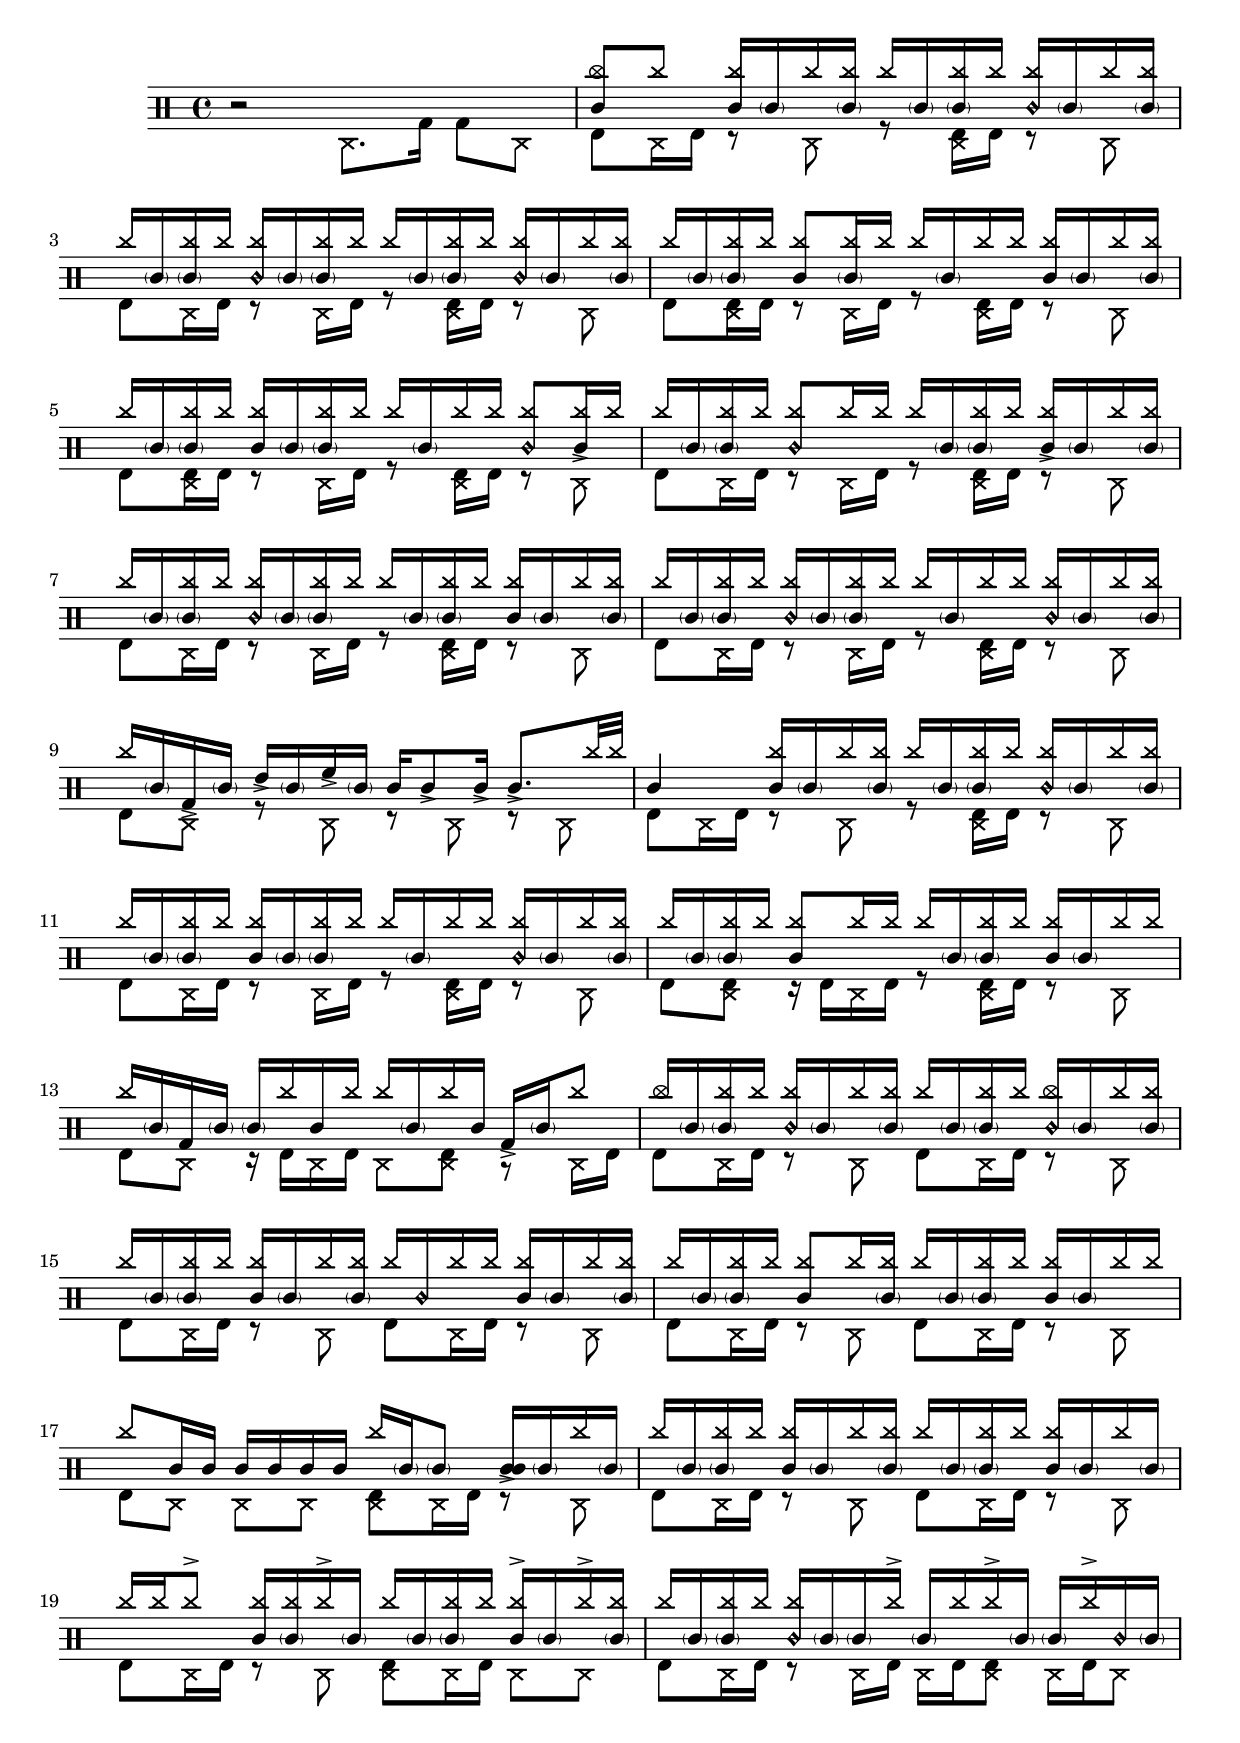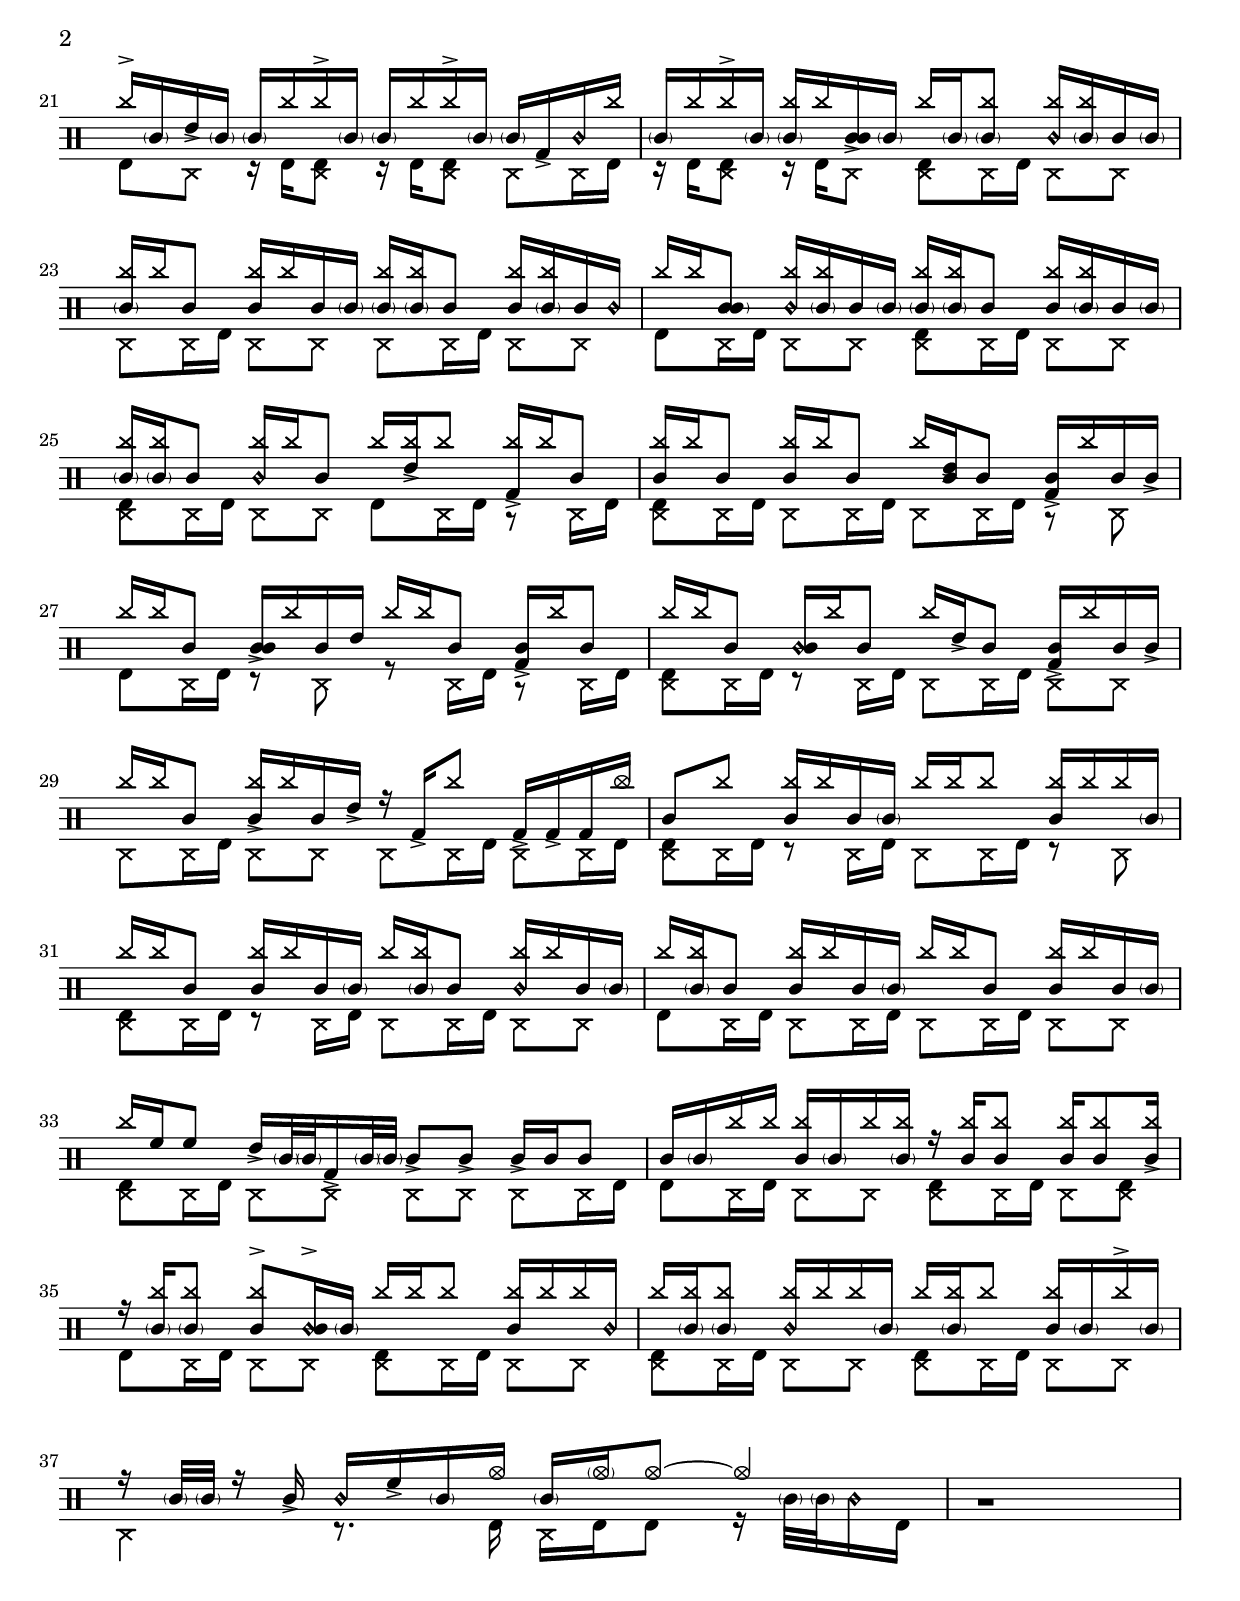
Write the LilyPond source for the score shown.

\version "2.20.0"
\include "../../0_drum_style_perso.ly"

up = \drummode {

  \override Script.Y-offset = #'-1.0

  % Mesure 1 
  s s s s

  % Mesure 2
  <cyms cymc>8 cymr
  <sn cymr>16 \parenthesize sn cymr16 <\parenthesize sn cymr>
  cymr \parenthesize sn < \parenthesize sn cymr>16 cymr
  <cymr ss> \parenthesize sn cymr16 <\parenthesize sn cymr>

  % Mesure 3
  cymr \parenthesize sn < \parenthesize sn cymr>16 cymr
  <cymr ss> \parenthesize sn < \parenthesize sn cymr>16 cymr
  cymr \parenthesize sn < \parenthesize sn cymr>16 cymr
  <cymr ss> \parenthesize sn cymr16 <\parenthesize sn cymr>

  % Mesure 4
  cymr \parenthesize sn < \parenthesize sn cymr>16 cymr
  <sn cymr>8 < \parenthesize sn cymr>16 cymr
  cymr \parenthesize sn cymr16 cymr
  <sn cymr>16 \parenthesize sn cymr16 <\parenthesize sn cymr>

  % Mesure 5
  cymr \parenthesize sn < \parenthesize sn cymr>16 cymr
  <sn cymr> \parenthesize sn < \parenthesize sn cymr>16 cymr
  cymr \parenthesize sn cymr16 cymr
  <ss cymr>8 <sn cymr>16_> cymr

  % Mesure 6
  cymr \parenthesize sn <cymr \parenthesize sn>16 cymr
   <ss cymr>8 cymr16 cymr
  cymr \parenthesize sn < \parenthesize sn cymr>16 cymr
  <sn-> cymr>16_> \parenthesize sn cymr16 <\parenthesize sn cymr>
  
  % Mesure 7
  cymr \parenthesize sn < \parenthesize sn cymr>16 cymr
  <cymr ss> \parenthesize sn < \parenthesize sn cymr>16 cymr
  cymr \parenthesize sn < \parenthesize sn cymr>16 cymr
  <sn cymr>16 \parenthesize sn cymr16 <\parenthesize sn cymr>

  % Mesure 8
  cymr \parenthesize sn < \parenthesize sn cymr>16 cymr
  <cymr ss> \parenthesize sn < \parenthesize sn cymr>16 cymr
  cymr \parenthesize sn cymr16 cymr
  <ss cymr>16 \parenthesize sn cymr16 <\parenthesize sn cymr>

  % Mesure 9
  cymr16 \parenthesize sn \once \override Script.Y-offset = #'-2.5 tomfl-> \parenthesize sn
  \once \override Script.Y-offset = #'0.0 tomml-> \parenthesize sn \once \override Script.Y-offset = #'0.5 tomh-> \parenthesize sn
  sn sn8-> sn16->
  sn8.-> cymr32 cymr

  % Mesure 10
  cyms4
  <sn cymr>16 \parenthesize sn cymr16 <\parenthesize sn cymr>
  cymr \parenthesize sn < \parenthesize sn cymr>16 cymr
  <ss cymr>16 \parenthesize sn cymr16 <\parenthesize sn cymr>

  % Mesure 11
  cymr \parenthesize sn < \parenthesize sn cymr>16 cymr
  <sn cymr> \parenthesize sn < \parenthesize sn cymr>16 cymr
  cymr \parenthesize sn cymr16 cymr
  <ss cymr>16 \parenthesize sn cymr16 <\parenthesize sn cymr>

  % Mesure 12
  cymr \parenthesize sn < \parenthesize sn cymr>16 cymr
  <sn cymr>8 cymr16 cymr
  cymr \parenthesize sn < \parenthesize sn cymr>16 cymr
  <sn cymr>16 \parenthesize sn cymr16 cymr

  % Mesure 13
  cymr16 \parenthesize sn tomfl \parenthesize sn
  \parenthesize sn cymr sn cymr
  cymr \parenthesize sn cymr sn   
  \once \override Script.Y-offset = #'-2.5 tomfl_> \parenthesize sn cymr8

  % Mesure 14
  cymc16 \parenthesize sn < \parenthesize sn cymr> cymr
  <ss cymr>16 \parenthesize sn cymr16 <\parenthesize sn cymr>
  cymr \parenthesize sn < \parenthesize sn cymr>16 cymr
  <cymc ss> \parenthesize sn cymr16 <\parenthesize sn cymr>

  % Mesure 15
  cymr16 \parenthesize sn < \parenthesize sn cymr> cymr
  <sn cymr>16 \parenthesize sn cymr16 <\parenthesize sn cymr>
  cymr ss cymr cymr
  <sn cymr>16 \parenthesize sn cymr16 <\parenthesize sn cymr>

  % Mesure 16
  cymr16 \parenthesize sn < \parenthesize sn cymr> cymr
  <sn cymr>8 cymr16 <\parenthesize sn cymr>
  cymr16 \parenthesize sn < \parenthesize sn cymr> cymr
  <sn-> cymr> \parenthesize sn cymr cymr

  % Mesure 17
  cymr8 sn16 sn
  sn sn sn sn
  cymr \parenthesize sn \parenthesize sn8
  <cyms sn>16_> \parenthesize sn cymr \parenthesize sn  

  % Mesure 18
  cymr \parenthesize sn < \parenthesize sn cymr> cymr
  <sn cymr>16 \parenthesize sn cymr16 <\parenthesize sn cymr>
  cymr \parenthesize sn < \parenthesize sn cymr> cymr
  <sn cymr>16 \parenthesize sn cymr16 \parenthesize sn

  % Mesure 19
  cymr cymr \once \override Script.Y-offset = #'7.5 cymr8->
  <sn cymr>16 <\parenthesize sn cymr> \once \override Script.Y-offset = #'7.5 cymr-> \parenthesize sn
  cymr \parenthesize sn < \parenthesize sn cymr> cymr
  \once \override Script.Y-offset = #'7.5 <sn cymr>-> \parenthesize sn \once \override Script.Y-offset = #'7.5 cymr16-> <\parenthesize sn cymr>

  % Mesure 20
  cymr \parenthesize sn < \parenthesize sn cymr> cymr
  <cymr ss> \parenthesize sn \parenthesize sn \once \override Script.Y-offset = #'7.5 cymr->
  \parenthesize sn cymr \once \override Script.Y-offset = #'7.5 cymr-> \parenthesize sn
  \parenthesize sn \once \override Script.Y-offset = #'7.5 cymr-> ss \parenthesize sn

  % Mesure 21
  \once \override Script.Y-offset = #'7.5 cymr-> \parenthesize sn \once \override Script.Y-offset = #'0.0 tomml-> \parenthesize sn
  \parenthesize sn cymr \once \override Script.Y-offset = #'7.5 cymr-> \parenthesize sn
  \parenthesize sn cymr \once \override Script.Y-offset = #'7.5 cymr-> \parenthesize sn
  \parenthesize sn \once \override Script.Y-offset = #'-2.5 tomfl-> ss cymr

  % Mesure 22
  \parenthesize sn cymr \once \override Script.Y-offset = #'7.5 cymr-> \parenthesize sn
  <\parenthesize sn cymr> cymr <rb sn>-> \parenthesize sn
  cymr \parenthesize sn <\parenthesize sn cymr>8
  <cymr ss>16 <cymr \parenthesize sn> rb \parenthesize sn

  % Mesure 23
  <cymr \parenthesize sn> cymr rb8
  <cymr sn>16 cymr rb \parenthesize sn
  <cymr \parenthesize sn> <cymr \parenthesize sn> rb8
  <cymr sn>16 <cymr \parenthesize sn> rb ss

  % Mesure 24
  cymr cymr <rb \parenthesize sn>8
  <cymr ss>16 <cymr \parenthesize sn> rb \parenthesize sn
  <cymr \parenthesize sn> <cymr \parenthesize sn> rb8
  <cymr sn>16 <cymr \parenthesize sn> rb \parenthesize sn

  % Mesure 25
  <cymr \parenthesize sn> <cymr \parenthesize sn> rb8
  <cymr ss>16 cymr rb8
  cymr16 \once \override Script.Y-offset = #'0.0 <cymr tomml>-> cymr8
  \once \override Script.Y-offset = #'-2.5 <cymr tomfl>16-> cymr rb8

  % Mesure 26
  <cyms cymr>16 cymr rb8
  <sn cymr>16 cymr rb8
  cymr16 \once \override Script.Y-offset = #'0.0 <rb tomml>-> rb8
  \once \override Script.Y-offset = #'-2.5 <rb tomfl>16-> cymr rb sn->

  % Mesure 27
  cymr cymr rb8
  <sn rb>16-> cymr rb tomml
  cymr cymr rb8
  \once \override Script.Y-offset = #'-2.5 <rb tomfl>16-> cymr rb8

  % Mesure 28
  cymr16 cymr rb8
  <ss rb>16 cymr rb8
  cymr16 \once \override Script.Y-offset = #'-0.0 tomml-> rb8
  \once \override Script.Y-offset = #'-2.5 <rb tomfl>16-> cymr rb sn->

  % Mesure 29
  cymr cymr rb8
  <cymr sn>16-> cymr rb \once \override Script.Y-offset = #'-0.0 tomml->
  r \once \override Script.Y-offset = #'-2.5 tomfl16-> cymr8 
  \once \override Script.Y-offset = #'-2.5 tomfl16-> \once \override Script.Y-offset = #'-2.5 tomfl-> tomfl cymc

  % Mesure 30
  cyms8 cymr
  <sn cymr>16 cymr rb \parenthesize sn
  cymr cymr cymr8
  <sn cymr>16 cymr cymr \parenthesize sn

  % Mesure 31
  cymr cymr rb8
  <sn cymr>16 cymr rb \parenthesize sn
  cymr <cymr \parenthesize sn> rb8
  <cymr ss>16 cymr rb \parenthesize sn

  % Mesure 32
  cymr <cymr \parenthesize sn> rb8
  <sn cymr>16 cymr rb \parenthesize sn
  cymr cymr rb8
  <sn cymr>16 cymr rb \parenthesize sn

  % Mesure 33
  cymr tomh	tomh8
  \once \override Script.Y-offset = #'-0.0 tomml16-> \parenthesize sn32 \parenthesize sn \once \override Script.Y-offset = #'-2.5 tomfl16-> \parenthesize sn32 \parenthesize sn
  sn8-> sn8->
  sn16-> sn sn8

  % Mesure 34
  cyms16 \parenthesize sn cymr cymr
  <cymr sn> \parenthesize sn cymr <cymr \parenthesize sn> 
  r <cymr sn> <cymr sn>8
  <cymr sn>16 <cymr sn>8 <cymr sn>16->

  % Mesure 35
  r <cymr \parenthesize sn> <cymr \parenthesize sn>8
  \once \override Script.Y-offset = #'7.5 <sn cymr>8-> \once \override Script.Y-offset = #'7.5 <ss cyms>16-> \parenthesize sn
  cymr cymr cymr8
  <cymr sn>16 cymr cymr ss

  % Mesure 36
  cymr <cymr \parenthesize sn> <cymr \parenthesize sn>8
  <cymr ss>16 cymr cymr \parenthesize sn
  cymr <cymr \parenthesize sn> cymr8
  <cymr sn>16 \parenthesize sn \once \override Script.Y-offset = #'7.5 cymr-> \parenthesize sn

  % Mesure 37
  r16 \parenthesize sn32 \parenthesize sn r16 sn->
  ss \once \override Script.Y-offset = #'0.5 tomh-> \parenthesize sn hho
  \parenthesize sn \parenthesize hho hho8~
  hho4
}


down = \drummode {

  % Mesure 1 
  \once\override Rest #'extra-offset = #'(0.0 . 2.0) r2 hhp8. tomfl16 tomfl8 hhp

  % Mesure 2
  bd8 hhp16 bd16
  r8 hhp8
  r8 <bd hhp>16 bd
  r8 hhp8

  % Mesure 3
  bd8 hhp16 bd16
  r8 hhp16 bd16
  r8 <bd hhp>16  bd
  r8 hhp8

  % Mesure 4
  bd8 <bd hhp>16  bd
  r8 hhp16 bd16
  r8 <bd hhp>16  bd
  r8 hhp8

  % Mesure 5
  bd8 <bd hhp>16  bd
  r8 hhp16 bd16
  r8 <bd hhp>16  bd
  r8 hhp8

  % Mesure 6
  bd8 hhp16 bd16
  r8 hhp16 bd16
  r8 <bd hhp>16  bd
  r8 hhp8

  % Mesure 7
  bd8 hhp16 bd16
  r8 hhp16 bd16
  r8 <bd hhp>16  bd
  r8 hhp8

  % Mesure 8
  bd8 hhp16 bd16
  r8 hhp16 bd16
  r8 <bd hhp>16  bd
  r8 hhp8

  % Mesure 9
  bd8 hhp
  r hhp
  r hhp
  r hhp

  % Mesure 10
  bd8 hhp16 bd
  r8 hhp8
  r8 <bd hhp>16  bd
  r8 hhp8

  % Mesure 11
  bd8 hhp16 bd16
  r8 hhp16 bd16
  r8 <bd hhp>16  bd
  r8 hhp8

  % Mesure 12
  bd <bd hhp>
  r16 bd16 hhp bd
  r8 <bd hhp>16  bd
  r8 hhp8

  % Mesure 13
  bd8 hhp
  r16 bd16 hhp bd
  hhp8 <bd hhp>
  r8 hhp16 bd

  % Mesure 14
  bd8 hhp16 bd16
  r8 hhp8
  bd8 hhp16 bd16
  r8 hhp8

  % Mesure 15
  bd8 hhp16 bd16
  r8 hhp8
  bd8 hhp16 bd16
  r8 hhp8

  % Mesure 16
  bd8 hhp16 bd16
  r8 hhp8
  bd8 hhp16 bd16
  r8 hhp8

  % Mesure 17
  bd8 hhp
  hhp [hhp]
  <bd hhp> hhp16 bd
  r8 hhp8

  % Mesure 18
  bd8 hhp16 bd16
  r8 hhp8
  bd8 hhp16 bd16
  r8 hhp8

  % Mesure 19
  bd8 hhp16 bd
  r8 hhp
  <bd hhp> hhp16 bd16
  hhp8 hhp

  % Mesure 20
  bd8 hhp16 bd16
  r8 hhp16 bd16
  hhp bd <bd hhp>8
  hhp16 bd hhp8

  % Mesure 21
  bd hhp
  r16 bd <bd hhp>8
  r16 bd <bd hhp>8
  hhp hhp16 bd

  % Mesure 22
  r16 bd <bd hhp>8
  r16 bd16 hhp8
  <bd hhp> hhp16 bd16
  hhp8 hhp

  % Mesure 23
  hhp hhp16 bd
  hhp8 hhp
  hhp hhp16 bd
  hhp8 hhp

  % Mesure 24
  bd hhp16 bd
  hhp8 hhp
  <bd hhp> hhp16 bd
  hhp8 hhp

  % Mesure 25
  <bd hhp> hhp16 bd
  hhp8 hhp
  bd hhp16 bd
  r8 hhp16 bd

  % Mesure 26
  <bd hhp>8 hhp16 bd
  hhp8 hhp16 bd
  hhp8 hhp16 bd
  r8 hhp

  % Mesure 27
  bd hhp16 bd
  r8 hhp
  r8 hhp16 bd
  r8 hhp16 bd

  % Mesure 28
  <bd hhp>8 hhp16 bd
  r8 hhp16 bd
  hhp8 hhp16 bd
  hhp8 hhp8

  % Mesure 29
  hhp hhp16 bd
  hhp8 hhp
  hhp hhp16 bd
  hhp8 hhp16 bd

  % Mesure 30
  <bd hhp>8 hhp16 bd
  r8 hhp16 bd
  hhp8 hhp16 bd
  r8 hhp

  % Mesure 31
  <bd hhp>8 hhp16 bd
  r8 hhp16 bd
  hhp8 hhp16 bd
  hhp8 hhp

  % Mesure 32
  bd8 hhp16 bd
  hhp8 hhp16 bd
  hhp8 hhp16 bd
  hhp8 hhp

  % Mesure 33
  <bd hhp>8 hhp16 bd
  hhp8 hhp
  hhp8 hhp
  hhp8 hhp16 bd

  % Mesure 34
  bd8 hhp16 bd
  hhp8 hhp
  <hhp bd> hhp16 bd
  hhp8 <hhp bd>

  % Mesure 35
  bd8 hhp16 bd
  hhp8 hhp
  <hhp bd>8 hhp16 bd
  hhp8 hhp

  % Mesure 36
  <hhp bd>8 hhp16 bd
  hhp8 hhp
  <hhp bd>8 hhp16 bd
  hhp8 hhp

  % Mesure 37
  hhp4 
  r8. bd16
  hhp16 bd bd8
  r16 \parenthesize sn32 \parenthesize sn ss16 bd

  \once\override Rest #'extra-offset = #'(0.0 . 2.0) r1
}

\score {
  <<
	\new DrumStaff
	<<
	  \repeat unfold 19 {
		s1 \noBreak s1 \break
	  }
	  \set DrumStaff.drumStyleTable = #(alist->hash-table mydrums)
	  \new DrumVoice { \voiceOne \up }
	  \new DrumVoice { \voiceTwo \down }
	>>
  >>
}
